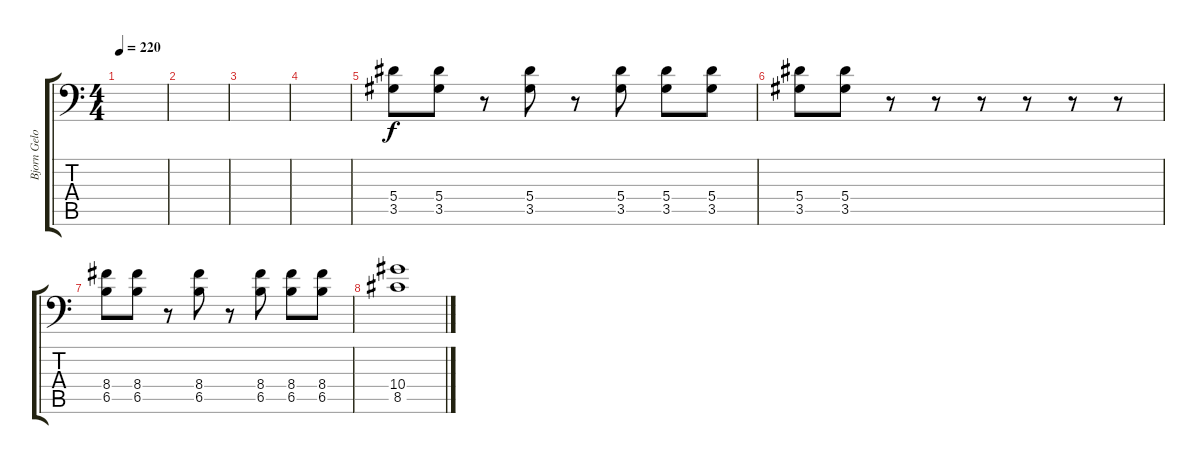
\track ("Bjorn Gelotte " "Bjorn Gelo") {instrument distortionguitar}
\staff {score tabs}
\tuning (C4 G3 Eb3 Bb2 F2 Bb1) {hide}
\ts (4 4)
\tempo 220
\clef f4
\ks c
|
|
|
|
(5.4 3.5).8 (5.4 3.5).8 r.8 (5.4 3.5).8 r.8 (5.4 3.5).8 (5.4 3.5).8 (5.4 3.5).8 |
(5.4 3.5).8 (5.4 3.5).8 r.8 r.8 r.8 r.8 r.8 r.8 |
(8.4 6.5).8 (8.4 6.5).8 r.8 (8.4 6.5).8 r.8 (8.4 6.5).8 (8.4 6.5).8 (8.4 6.5).8 |
(10.4 8.5).1
